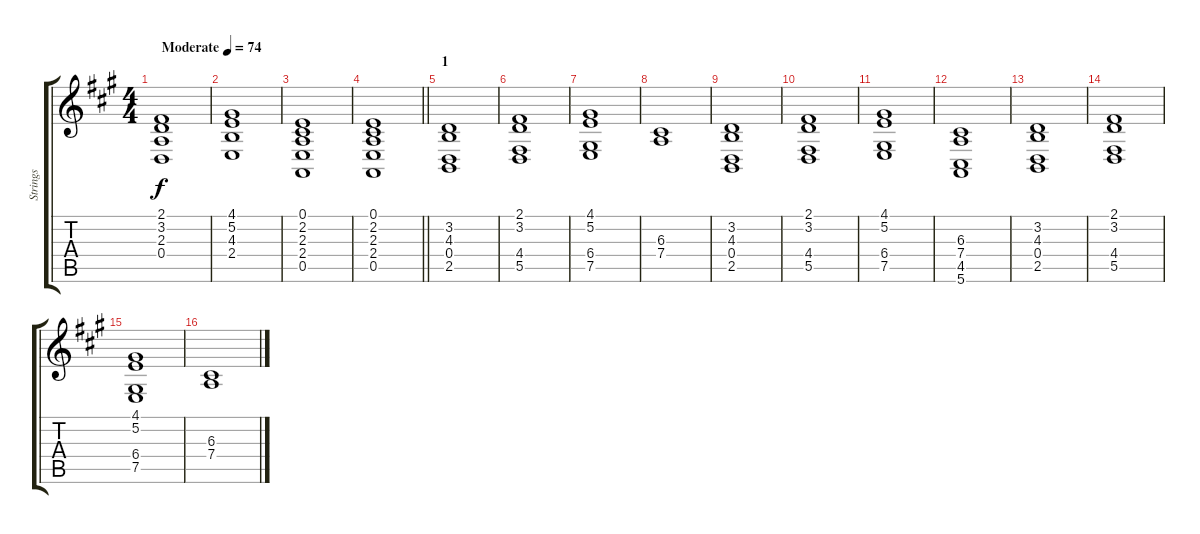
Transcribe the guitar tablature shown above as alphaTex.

\track ("Strings" "Strings") {instrument stringensemble1}
\staff {score tabs}
\tuning (E4 B3 G3 D3 A2 E2) {hide}
\ts (4 4)
\tempo (74 "Moderate")
\clef g2
\ks a
(2.1 3.2 2.3 0.4).1{dy f instrument stringensemble1} |
(4.1 5.2 4.3 2.4).1 |
(0.1 2.2 2.3 2.4 0.5).1 |
\barLineRight lightlight
(0.1 2.2 2.3 2.4 0.5).1 |
\section ("" "1")
(3.2 4.3 0.4 2.5).1 |
(2.1 3.2 4.4 5.5).1 |
(4.1 5.2 6.4 7.5).1 |
(6.3 7.4).1 |
(3.2 4.3 0.4 2.5).1 |
(2.1 3.2 4.4 5.5).1 |
(4.1 5.2 6.4 7.5).1 |
(6.3 7.4 4.5 5.6).1 |
(3.2 4.3 0.4 2.5).1 |
(2.1 3.2 4.4 5.5).1 |
(4.1 5.2 6.4 7.5).1 |
(6.3 7.4).1
